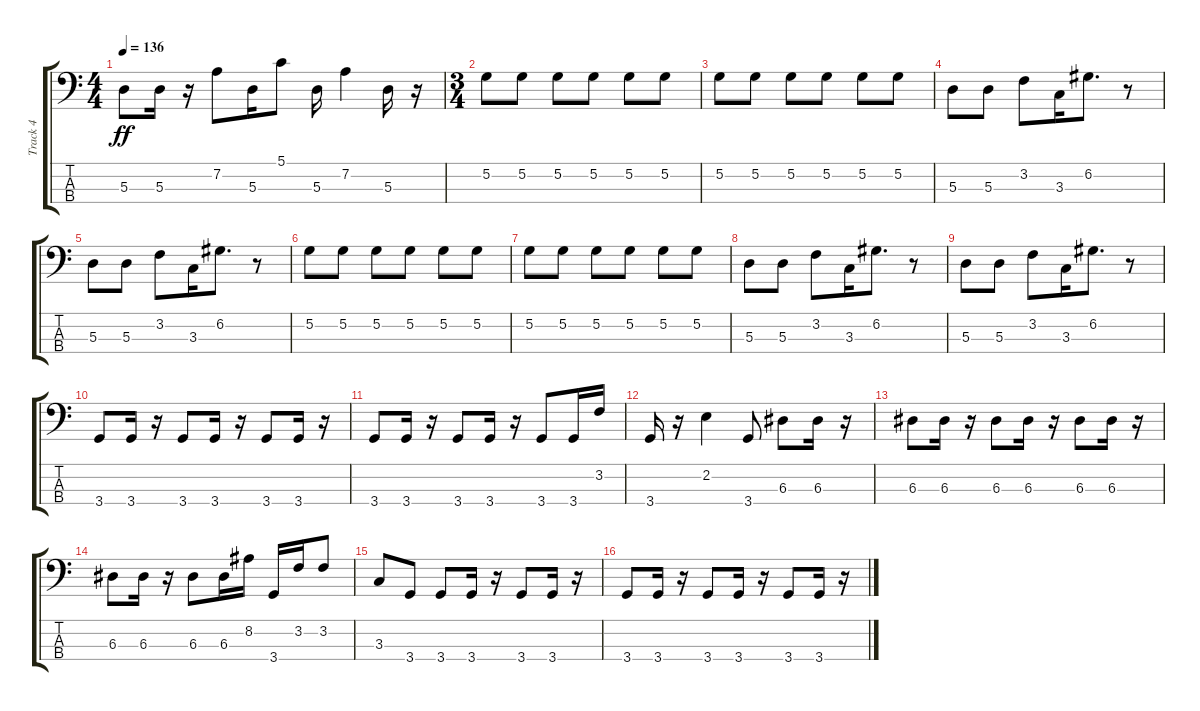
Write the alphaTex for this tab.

\track ("Track 4" "Track 4") {instrument electricbassfinger}
\staff {score tabs}
\tuning (G2 D2 A1 E1) {hide}
\ts (4 4)
\tempo 136
\clef f4
\ks c
5.3.8{dy ff} 5.3.16 r.16 7.2.8 5.3.16 5.1.8 5.3.16 7.2.4 5.3.16 r.16 |
\ts (3 4)
5.2.8 5.2.8 5.2.8 5.2.8 5.2.8 5.2.8 |
5.2.8 5.2.8 5.2.8 5.2.8 5.2.8 5.2.8 |
5.3.8 5.3.8 3.2.8 3.3.16 6.2.8{d} r.8 |
5.3.8 5.3.8 3.2.8 3.3.16 6.2.8{d} r.8 |
5.2.8 5.2.8 5.2.8 5.2.8 5.2.8 5.2.8 |
5.2.8 5.2.8 5.2.8 5.2.8 5.2.8 5.2.8 |
5.3.8 5.3.8 3.2.8 3.3.16 6.2.8{d} r.8 |
5.3.8 5.3.8 3.2.8 3.3.16 6.2.8{d} r.8 |
3.4.8 3.4.16 r.16 3.4.8 3.4.16 r.16 3.4.8 3.4.16 r.16 |
3.4.8 3.4.16 r.16 3.4.8 3.4.16 r.16 3.4.8 3.4.16 3.2.16 |
3.4.16 r.16 2.2.4 3.4.8 6.3.8 6.3.16 r.16 |
6.3.8 6.3.16 r.16 6.3.8 6.3.16 r.16 6.3.8 6.3.16 r.16 |
6.3.8 6.3.16 r.16 6.3.8 6.3.16 8.2.16 3.4.16 3.2.16 3.2.8 |
3.3.8 3.4.8 3.4.8 3.4.16 r.16 3.4.8 3.4.16 r.16 |
3.4.8 3.4.16 r.16 3.4.8 3.4.16 r.16 3.4.8 3.4.16 r.16
